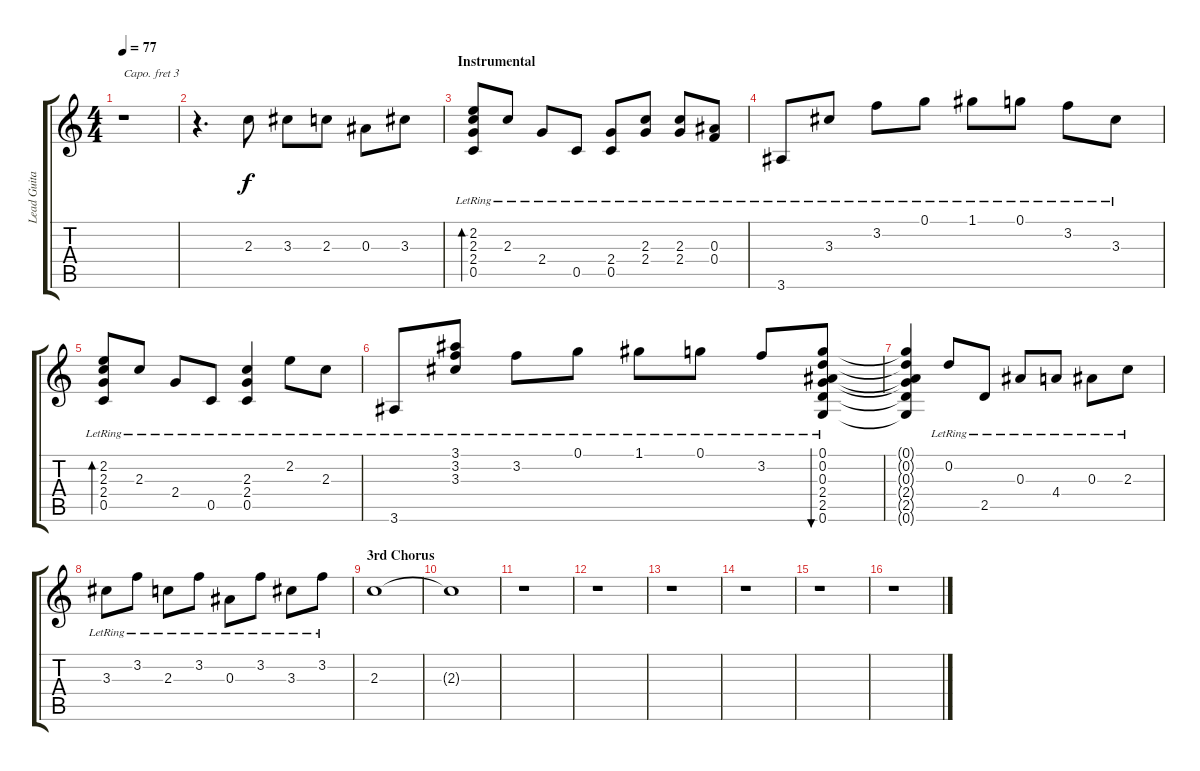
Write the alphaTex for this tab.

\track ("Lead Guitar 2" "Lead Guita") {instrument electricguitarclean}
\staff {score tabs}
\capo 3
\tuning (E4 B3 G3 D3 A2 E2) {hide}
\ts (4 4)
\tempo 77
\clef g2
\ks c
r.1{dy f} |
r.4{d} 2.3.8 3.3.8 2.3.8 0.3.8 3.3.8 |
\section ("" "Instrumental")
(2.2{lr} 2.3{lr} 2.4{lr} 0.5{lr}).8{bd 240} 2.3{lr}.8 2.4{lr}.8 0.5{lr}.8 (2.4{lr} 0.5{lr}).8 (2.3{lr} 2.4{lr}).8 (2.3{lr} 2.4{lr}).8 (0.3{lr} 0.4{lr}).8 |
3.6{lr}.8 3.3{lr}.8 3.2{lr}.8 0.1{lr}.8 1.1{lr}.8 0.1{lr}.8 3.2{lr}.8 3.3{lr}.8 |
(2.2{lr} 2.3{lr} 2.4{lr} 0.5{lr}).8{bd 120} 2.3{lr}.8 2.4{lr}.8 0.5{lr}.8 (2.3{lr} 2.4{lr} 0.5{lr}).4 2.2{lr}.8 2.3{lr}.8 |
3.6{lr}.8 (3.1{lr} 3.2{lr} 3.3{lr}).8 3.2{lr}.8 0.1{lr}.8 1.1{lr}.8 0.1{lr}.8 3.2{lr}.8 (0.1{lr} 0.2{lr} 0.3{lr} 2.4{lr} 2.5{lr} 0.6{lr}).8{bu 480} |
(0.1{t} 0.2{t} 0.3{t} 2.4{t} 2.5{t} 0.6{t}).4 0.2{lr}.8 2.5{lr}.8 0.3{lr}.8 4.4{lr}.8 0.3{lr}.8 2.3{lr}.8 |
3.3{lr}.8 3.2{lr}.8 2.3{lr}.8 3.2{lr}.8 0.3{lr}.8 3.2{lr}.8 3.3{lr}.8 3.2{lr}.8 |
\section ("" "3rd Chorus")
2.3.1 |
2.3{t}.1 |
r.1 |
r.1 |
r.1 |
r.1 |
r.1 |
r.1
